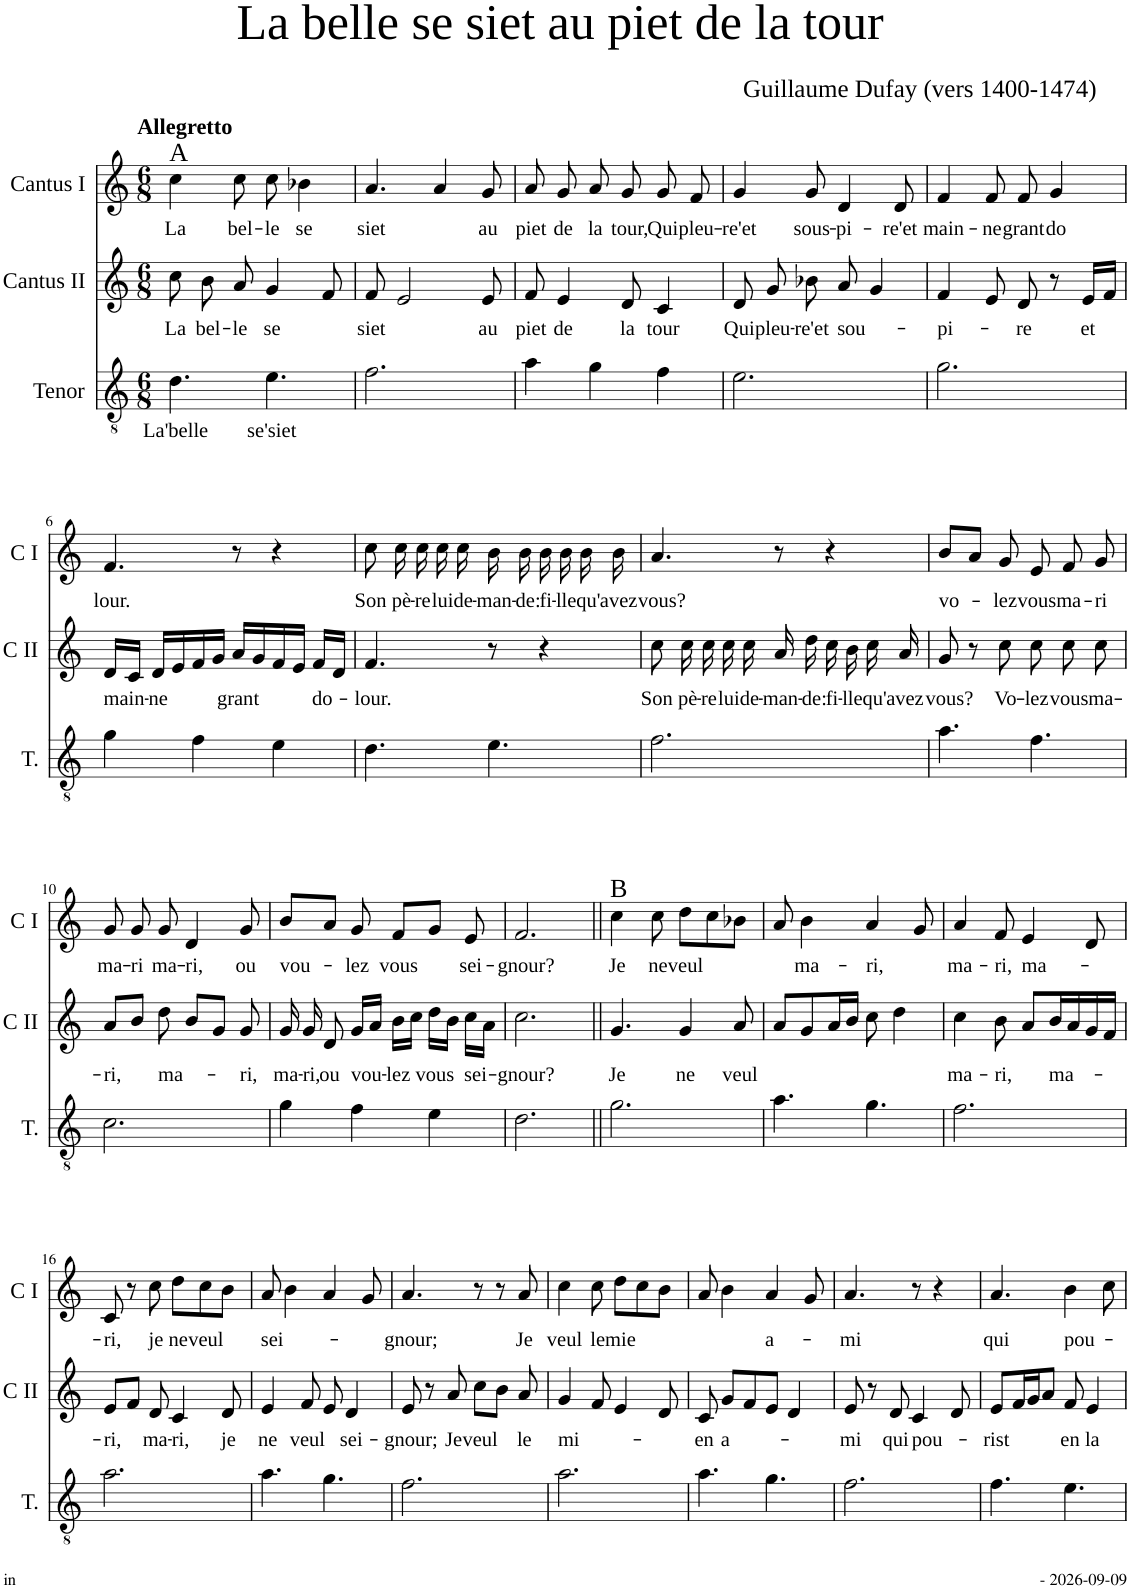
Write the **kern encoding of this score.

**kern	**text	**kern	**text	**kern	**text
*part3	*part3	*part2	*part2	*part1	*part1
*staff3	*staff3	*staff2	*staff2	*staff1	*staff1
*I"Tenor	*	*I"Cantus II	*	*I"Cantus I	*
*I'T.	*	*I'C II	*	*I'C I	*
*clefGv2	*	*clefG2	*	*clefG2	*
*k[]	*	*k[]	*	*k[]	*
*M6/8	*	*M6/8	*	*M6/8	*
=1	=1	=1	=1	=1	=1
!	!	!	!	!LO:TX:a:t=A	!
!	!	!	!	!LO:TX:a:B:t=Allegretto	!
!	!LO:LY:b	!	!LO:LY:b	!	!LO:LY:b
4.d\	La'belle	8cc\	La	4cc\	La
!	!	!	!LO:LY:b	!	!
.	.	8b\	bel-	.	.
!	!	!	!LO:LY:b	!	!LO:LY:b
.	.	8a/	-le	8cc\	bel-
!	!LO:LY:b	!	!LO:LY:b	!	!LO:LY:b
4.e\	se'siet	4g/	se	8cc\	-le
!	!	!	!	!	!LO:LY:b
.	.	.	.	4b-X\	se
.	.	8f/	.	.	.
=2	=2	=2	=2	=2	=2
!	!	!	!LO:LY:b	!	!LO:LY:b
2.f\	.	8f/	siet	4.a/	siet
.	.	2e/	.	.	.
.	.	.	.	4a/	.
!	!	!	!LO:LY:b	!	!LO:LY:b
.	.	8e/	au	8g/	au
=3	=3	=3	=3	=3	=3
!	!	!	!LO:LY:b	!	!LO:LY:b
4a\	.	8f/	piet	8a/	piet
!	!	!	!LO:LY:b	!	!LO:LY:b
.	.	4e/	de	8g/	de
!	!	!	!	!	!LO:LY:b
4g\	.	.	.	8a/	la
!	!	!	!LO:LY:b	!	!LO:LY:b
.	.	8d/	la	8g/	tour,
!	!	!	!LO:LY:b	!	!LO:LY:b
4f\	.	4c/	tour	8g/	Qui
!	!	!	!	!	!LO:LY:b
.	.	.	.	8f/	pleu-
=4	=4	=4	=4	=4	=4
!	!	!	!LO:LY:b	!	!LO:LY:b
2.e\	.	8d/	Qui	4g/	-re'et
!	!	!	!LO:LY:b	!	!
.	.	8g/	pleu-	.	.
!	!	!	!LO:LY:b	!	!LO:LY:b
.	.	8b-X\	-re'et	8g/	sous-
!	!	!	!LO:LY:b	!	!LO:LY:b
.	.	8a/	sou-	4d/	-pi-
.	.	4g/	.	.	.
!	!	!	!	!	!LO:LY:b
.	.	.	.	8d/	-re'et
=5	=5	=5	=5	=5	=5
!	!	!	!LO:LY:b	!	!LO:LY:b
2.g\	.	4f/	-pi-	4f/	main-
!	!	!	!	!	!LO:LY:b
.	.	8e/	.	8f/	-ne
!	!	!	!LO:LY:b	!	!LO:LY:b
.	.	8d/	-re	8f/	grant
!	!	!	!	!	!LO:LY:b
.	.	8r	.	4g/	do
!	!	!	!LO:LY:b	!	!
.	.	16e/LL	et	.	.
.	.	16f/JJ	.	.	.
!!LO:LB:g=z
=6	=6	=6	=6	=6	=6
!	!	!	!LO:LY:b	!	!LO:LY:b
4g\	.	16d/LL	main-	4.f/	lour.
.	.	16c/JJ	.	.	.
!	!	!	!LO:LY:b	!	!
.	.	16d/LL	-ne	.	.
.	.	16e/	.	.	.
4f\	.	16f/	.	.	.
.	.	16g/JJ	.	.	.
!	!	!	!LO:LY:b	!	!
.	.	16a/LL	grant	8r	.
.	.	16g/	.	.	.
4e\	.	16f/	.	4r	.
.	.	16e/JJ	.	.	.
!	!	!	!LO:LY:b	!	!
.	.	16f/LL	do-	.	.
.	.	16d/JJ	.	.	.
=7	=7	=7	=7	=7	=7
!	!	!	!LO:LY:b	!	!LO:LY:b
4.d\	.	4.f/	-lour.	8cc\	Son
!	!	!	!	!	!LO:LY:b
.	.	.	.	16cc\	pè-
!	!	!	!	!	!LO:LY:b
.	.	.	.	16cc\	-re
!	!	!	!	!	!LO:LY:b
.	.	.	.	16cc\	lui
!	!	!	!	!	!LO:LY:b
.	.	.	.	16cc\	de-
!	!	!	!	!	!LO:LY:b
4.e\	.	8r	.	16b\	-man-
!	!	!	!	!	!LO:LY:b
.	.	.	.	16b\	-de:
!	!	!	!	!	!LO:LY:b
.	.	4r	.	16b\	fi-
!	!	!	!	!	!LO:LY:b
.	.	.	.	16b\	-lle
!	!	!	!	!	!LO:LY:b
.	.	.	.	16b\	qu'
!	!	!	!	!	!LO:LY:b
.	.	.	.	16b\	avez
=8	=8	=8	=8	=8	=8
!	!	!	!LO:LY:b	!	!LO:LY:b
2.f\	.	8cc\	Son	4.a/	vous?
!	!	!	!LO:LY:b	!	!
.	.	16cc\	pè-	.	.
!	!	!	!LO:LY:b	!	!
.	.	16cc\	-re	.	.
!	!	!	!LO:LY:b	!	!
.	.	16cc\	lui	.	.
!	!	!	!LO:LY:b	!	!
.	.	16cc\	de-	.	.
!	!	!	!LO:LY:b	!	!
.	.	16a/	-man-	8r	.
!	!	!	!LO:LY:b	!	!
.	.	16dd\	-de:	.	.
!	!	!	!LO:LY:b	!	!
.	.	16cc\	fi-	4r	.
!	!	!	!LO:LY:b	!	!
.	.	16b\	-lle	.	.
!	!	!	!LO:LY:b	!	!
.	.	16cc\	qu'	.	.
!	!	!	!LO:LY:b	!	!
.	.	16a/	avez	.	.
=9	=9	=9	=9	=9	=9
!	!	!	!LO:LY:b	!	!LO:LY:b
4.a\	.	8g/	vous?	8b/L	vo-
.	.	8r	.	8a/J	.
!	!	!	!LO:LY:b	!	!LO:LY:b
.	.	8cc\	Vo-	8g/	-lez
!	!	!	!LO:LY:b	!	!LO:LY:b
4.f\	.	8cc\	-lez	8e/	vous
!	!	!	!LO:LY:b	!	!LO:LY:b
.	.	8cc\	vous	8f/	ma-
!	!	!	!LO:LY:b	!	!LO:LY:b
.	.	8cc\	ma-	8g/	-ri
!!LO:LB:g=z
=10	=10	=10	=10	=10	=10
!	!	!	!LO:LY:b	!	!LO:LY:b
2.c\	.	8a/L	-ri,	8g/	ma-
!	!	!	!	!	!LO:LY:b
.	.	8b/J	.	8g/	-ri
!	!	!	!LO:LY:b	!	!LO:LY:b
.	.	8dd\	ma-	8g/	ma-
!	!	!	!	!	!LO:LY:b
.	.	8b/L	.	4d/	-ri,
.	.	8g/J	.	.	.
!	!	!	!LO:LY:b	!	!LO:LY:b
.	.	8g/	-ri,	8g/	ou
=11	=11	=11	=11	=11	=11
!	!	!	!LO:LY:b	!	!LO:LY:b
4g\	.	16g/	ma-	8b/L	vou-
!	!	!	!LO:LY:b	!	!
.	.	16g/	-ri,	.	.
!	!	!	!LO:LY:b	!	!
.	.	8d/	ou	8a/J	.
!	!	!	!LO:LY:b	!	!LO:LY:b
4f\	.	16g/LL	vou-	8g/	-lez
.	.	16a/JJ	.	.	.
!	!	!	!LO:LY:b	!	!LO:LY:b
.	.	16b\LL	-lez	8f/L	vous
.	.	16cc\JJ	.	.	.
!	!	!	!LO:LY:b	!	!
4e\	.	16dd\LL	vous	8g/J	.
.	.	16b\JJ	.	.	.
!	!	!	!LO:LY:b	!	!LO:LY:b
.	.	16cc\LL	sei-	8e/	sei-
.	.	16a\JJ	.	.	.
=12	=12	=12	=12	=12	=12
!	!	!	!LO:LY:b	!	!LO:LY:b
2.d\	.	2.cc\	-gnour?	2.f/	-gnour?
=13||	=13||	=13||	=13||	=13||	=13||
!	!	!	!	!LO:TX:a:t=B	!
!	!	!	!LO:LY:b	!	!LO:LY:b
2.g\	.	4.g/	Je	4cc\	Je
!	!	!	!	!	!LO:LY:b
.	.	.	.	8cc\	ne
!	!	!	!LO:LY:b	!	!LO:LY:b
.	.	4g/	ne	8dd\L	veul
.	.	.	.	8cc\	.
!	!	!	!LO:LY:b	!	!
.	.	8a/	veul	8b-X\J	.
=14	=14	=14	=14	=14	=14
4.a\	.	8a/L	.	8a/	.
!	!	!	!	!	!LO:LY:b
.	.	8g/	.	4b\	ma-
.	.	16a/L	.	.	.
.	.	16b/JJ	.	.	.
!	!	!	!	!	!LO:LY:b
4.g\	.	8cc\	.	4a/	-ri,
.	.	4dd\	.	.	.
.	.	.	.	8g/	.
=15	=15	=15	=15	=15	=15
!	!	!	!LO:LY:b	!	!LO:LY:b
2.f\	.	4cc\	ma-	4a/	ma-
!	!	!	!LO:LY:b	!	!LO:LY:b
.	.	8b\	-ri,	8f/	-ri,
!	!	!	!	!	!LO:LY:b
.	.	8a/L	.	4e/	ma-
!	!	!	!LO:LY:b	!	!
.	.	16b/L	ma-	.	.
.	.	16a/	.	.	.
.	.	16g/	.	8d/	.
.	.	16f/JJ	.	.	.
!!LO:LB:g=z
=16	=16	=16	=16	=16	=16
!	!	!	!LO:LY:b	!	!LO:LY:b
2.a\	.	8e/L	-ri,	8c/	-ri,
.	.	8f/J	.	8r	.
!	!	!	!LO:LY:b	!	!LO:LY:b
.	.	8d/	ma-	8cc\	je
!	!	!	!LO:LY:b	!	!LO:LY:b
.	.	4c/	-ri,	8dd\L	ne
!	!	!	!	!	!LO:LY:b
.	.	.	.	8cc\	veul
!	!	!	!LO:LY:b	!	!
.	.	8d/	je	8b\J	.
=17	=17	=17	=17	=17	=17
!	!	!	!LO:LY:b	!	!LO:LY:b
4.a\	.	4e/	ne	8a/	sei-
.	.	.	.	4b\	.
!	!	!	!LO:LY:b	!	!
.	.	8f/	veul	.	.
4.g\	.	8e/	.	4a/	.
!	!	!	!LO:LY:b	!	!
.	.	4d/	sei-	.	.
.	.	.	.	8g/	.
=18	=18	=18	=18	=18	=18
!	!	!	!LO:LY:b	!	!LO:LY:b
2.f\	.	8e/	-gnour;	4.a/	-gnour;
.	.	8r	.	.	.
!	!	!	!LO:LY:b	!	!
.	.	8a/	Je	.	.
!	!	!	!LO:LY:b	!	!
.	.	8cc\L	veul	8r	.
.	.	8b\J	.	8r	.
!	!	!	!LO:LY:b	!	!LO:LY:b
.	.	8a/	le	8a/	Je
=19	=19	=19	=19	=19	=19
!	!	!	!LO:LY:b	!	!LO:LY:b
2.a\	.	4g/	mi-	4cc\	veul
!	!	!	!	!	!LO:LY:b
.	.	8f/	.	8cc\	le
!	!	!	!	!	!LO:LY:b
.	.	4e/	.	8dd\L	mie
.	.	.	.	8cc\	.
.	.	8d/	.	8b\J	.
=20	=20	=20	=20	=20	=20
!	!	!	!LO:LY:b	!	!
4.a\	.	8c/	-en	8a/	.
!	!	!	!LO:LY:b	!	!
.	.	8g/L	a-	4b\	.
.	.	8f/	.	.	.
!	!	!	!	!	!LO:LY:b
4.g\	.	8e/J	.	4a/	a-
.	.	4d/	.	.	.
.	.	.	.	8g/	.
=21	=21	=21	=21	=21	=21
!	!	!	!LO:LY:b	!	!LO:LY:b
2.f\	.	8e/	-mi	4.a/	mi
.	.	8r	.	.	.
!	!	!	!LO:LY:b	!	!
.	.	8d/	qui	.	.
!	!	!	!LO:LY:b	!	!
.	.	4c/	pou-	8r	.
.	.	.	.	4r	.
.	.	8d/	.	.	.
=22	=22	=22	=22	=22	=22
!	!	!	!LO:LY:b	!	!LO:LY:b
4.f\	.	8e/L	-rist	4.a/	qui
.	.	16f/L	.	.	.
.	.	16g/J	.	.	.
.	.	8a/J	.	.	.
!	!	!	!LO:LY:b	!	!LO:LY:b
4.e\	.	8f/	en	4b\	pou-
!	!	!	!LO:LY:b	!	!
.	.	4e/	la	.	.
.	.	.	.	8cc\	.
=	=	=	=	=	=
*-	*-	*-	*-	*-	*-
